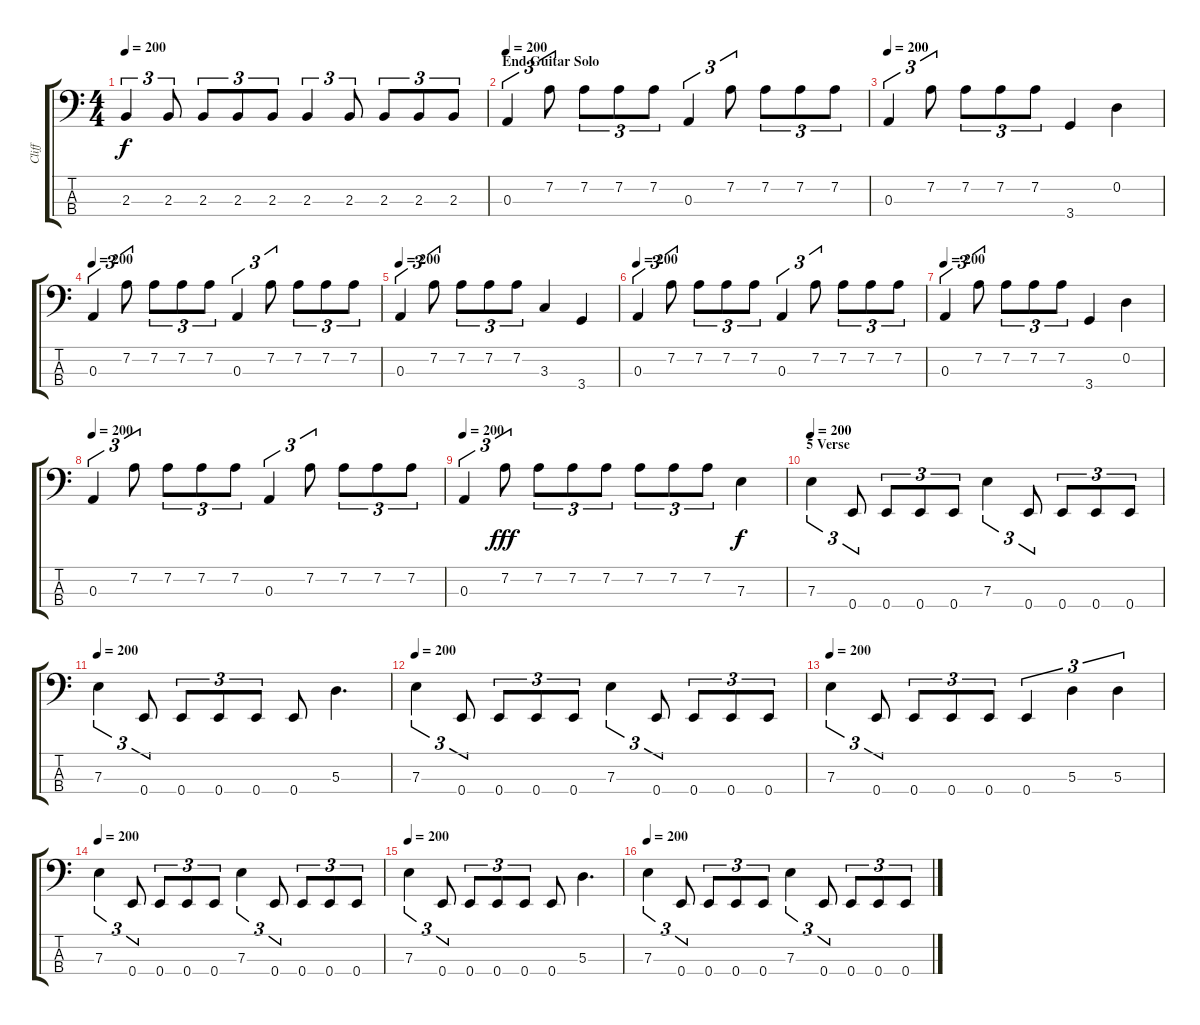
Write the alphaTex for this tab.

\track ("Cliff" "Cliff") {instrument electricbassfinger}
\staff {score tabs}
\tuning (G2 D2 A1 E1) {hide}
\ts (4 4)
\tempo 200
\clef f4
\ks c
2.3.4{tu (3 2) dy f} 2.3.8{tu (3 2)} 2.3.8{tu (3 2)} 2.3.8{tu (3 2)} 2.3.8{tu (3 2)} 2.3.4{tu (3 2)} 2.3.8{tu (3 2)} 2.3.8{tu (3 2)} 2.3.8{tu (3 2)} 2.3.8{tu (3 2)} |
\section ("" "End Guitar Solo")
\tempo 200
0.3.4{tu (3 2)} 7.2.8{tu (3 2)} 7.2.8{tu (3 2)} 7.2.8{tu (3 2)} 7.2.8{tu (3 2)} 0.3.4{tu (3 2)} 7.2.8{tu (3 2)} 7.2.8{tu (3 2)} 7.2.8{tu (3 2)} 7.2.8{tu (3 2)} |
\tempo 200
0.3.4{tu (3 2)} 7.2.8{tu (3 2)} 7.2.8{tu (3 2)} 7.2.8{tu (3 2)} 7.2.8{tu (3 2)} 3.4.4 0.2.4 |
\tempo 200
0.3.4{tu (3 2)} 7.2.8{tu (3 2)} 7.2.8{tu (3 2)} 7.2.8{tu (3 2)} 7.2.8{tu (3 2)} 0.3.4{tu (3 2)} 7.2.8{tu (3 2)} 7.2.8{tu (3 2)} 7.2.8{tu (3 2)} 7.2.8{tu (3 2)} |
\tempo 200
0.3.4{tu (3 2)} 7.2.8{tu (3 2)} 7.2.8{tu (3 2)} 7.2.8{tu (3 2)} 7.2.8{tu (3 2)} 3.3.4 3.4.4 |
\tempo 200
0.3.4{tu (3 2)} 7.2.8{tu (3 2)} 7.2.8{tu (3 2)} 7.2.8{tu (3 2)} 7.2.8{tu (3 2)} 0.3.4{tu (3 2)} 7.2.8{tu (3 2)} 7.2.8{tu (3 2)} 7.2.8{tu (3 2)} 7.2.8{tu (3 2)} |
\tempo 200
0.3.4{tu (3 2)} 7.2.8{tu (3 2)} 7.2.8{tu (3 2)} 7.2.8{tu (3 2)} 7.2.8{tu (3 2)} 3.4.4 0.2.4 |
\tempo 200
0.3.4{tu (3 2)} 7.2.8{tu (3 2)} 7.2.8{tu (3 2)} 7.2.8{tu (3 2)} 7.2.8{tu (3 2)} 0.3.4{tu (3 2)} 7.2.8{tu (3 2)} 7.2.8{tu (3 2)} 7.2.8{tu (3 2)} 7.2.8{tu (3 2)} |
\tempo 200
0.3.4{tu (3 2)} 7.2.8{tu (3 2) dy fff} 7.2.8{tu (3 2)} 7.2.8{tu (3 2)} 7.2.8{tu (3 2)} 7.2.8{tu (3 2)} 7.2.8{tu (3 2)} 7.2.8{tu (3 2)} 7.3.4{dy f} |
\section ("" "5 Verse")
\tempo 200
7.3.4{tu (3 2)} 0.4.8{tu (3 2)} 0.4.8{tu (3 2)} 0.4.8{tu (3 2)} 0.4.8{tu (3 2)} 7.3.4{tu (3 2)} 0.4.8{tu (3 2)} 0.4.8{tu (3 2)} 0.4.8{tu (3 2)} 0.4.8{tu (3 2)} |
\tempo 200
7.3.4{tu (3 2)} 0.4.8{tu (3 2)} 0.4.8{tu (3 2)} 0.4.8{tu (3 2)} 0.4.8{tu (3 2)} 0.4.8 5.3.4{d} |
\tempo 200
7.3.4{tu (3 2)} 0.4.8{tu (3 2)} 0.4.8{tu (3 2)} 0.4.8{tu (3 2)} 0.4.8{tu (3 2)} 7.3.4{tu (3 2)} 0.4.8{tu (3 2)} 0.4.8{tu (3 2)} 0.4.8{tu (3 2)} 0.4.8{tu (3 2)} |
\tempo 200
7.3.4{tu (3 2)} 0.4.8{tu (3 2)} 0.4.8{tu (3 2)} 0.4.8{tu (3 2)} 0.4.8{tu (3 2)} 0.4.4{tu (3 2)} 5.3.4{tu (3 2)} 5.3.4{tu (3 2)} |
\tempo 200
7.3.4{tu (3 2)} 0.4.8{tu (3 2)} 0.4.8{tu (3 2)} 0.4.8{tu (3 2)} 0.4.8{tu (3 2)} 7.3.4{tu (3 2)} 0.4.8{tu (3 2)} 0.4.8{tu (3 2)} 0.4.8{tu (3 2)} 0.4.8{tu (3 2)} |
\tempo 200
7.3.4{tu (3 2)} 0.4.8{tu (3 2)} 0.4.8{tu (3 2)} 0.4.8{tu (3 2)} 0.4.8{tu (3 2)} 0.4.8 5.3.4{d} |
\tempo 200
7.3.4{tu (3 2)} 0.4.8{tu (3 2)} 0.4.8{tu (3 2)} 0.4.8{tu (3 2)} 0.4.8{tu (3 2)} 7.3.4{tu (3 2)} 0.4.8{tu (3 2)} 0.4.8{tu (3 2)} 0.4.8{tu (3 2)} 0.4.8{tu (3 2)}
